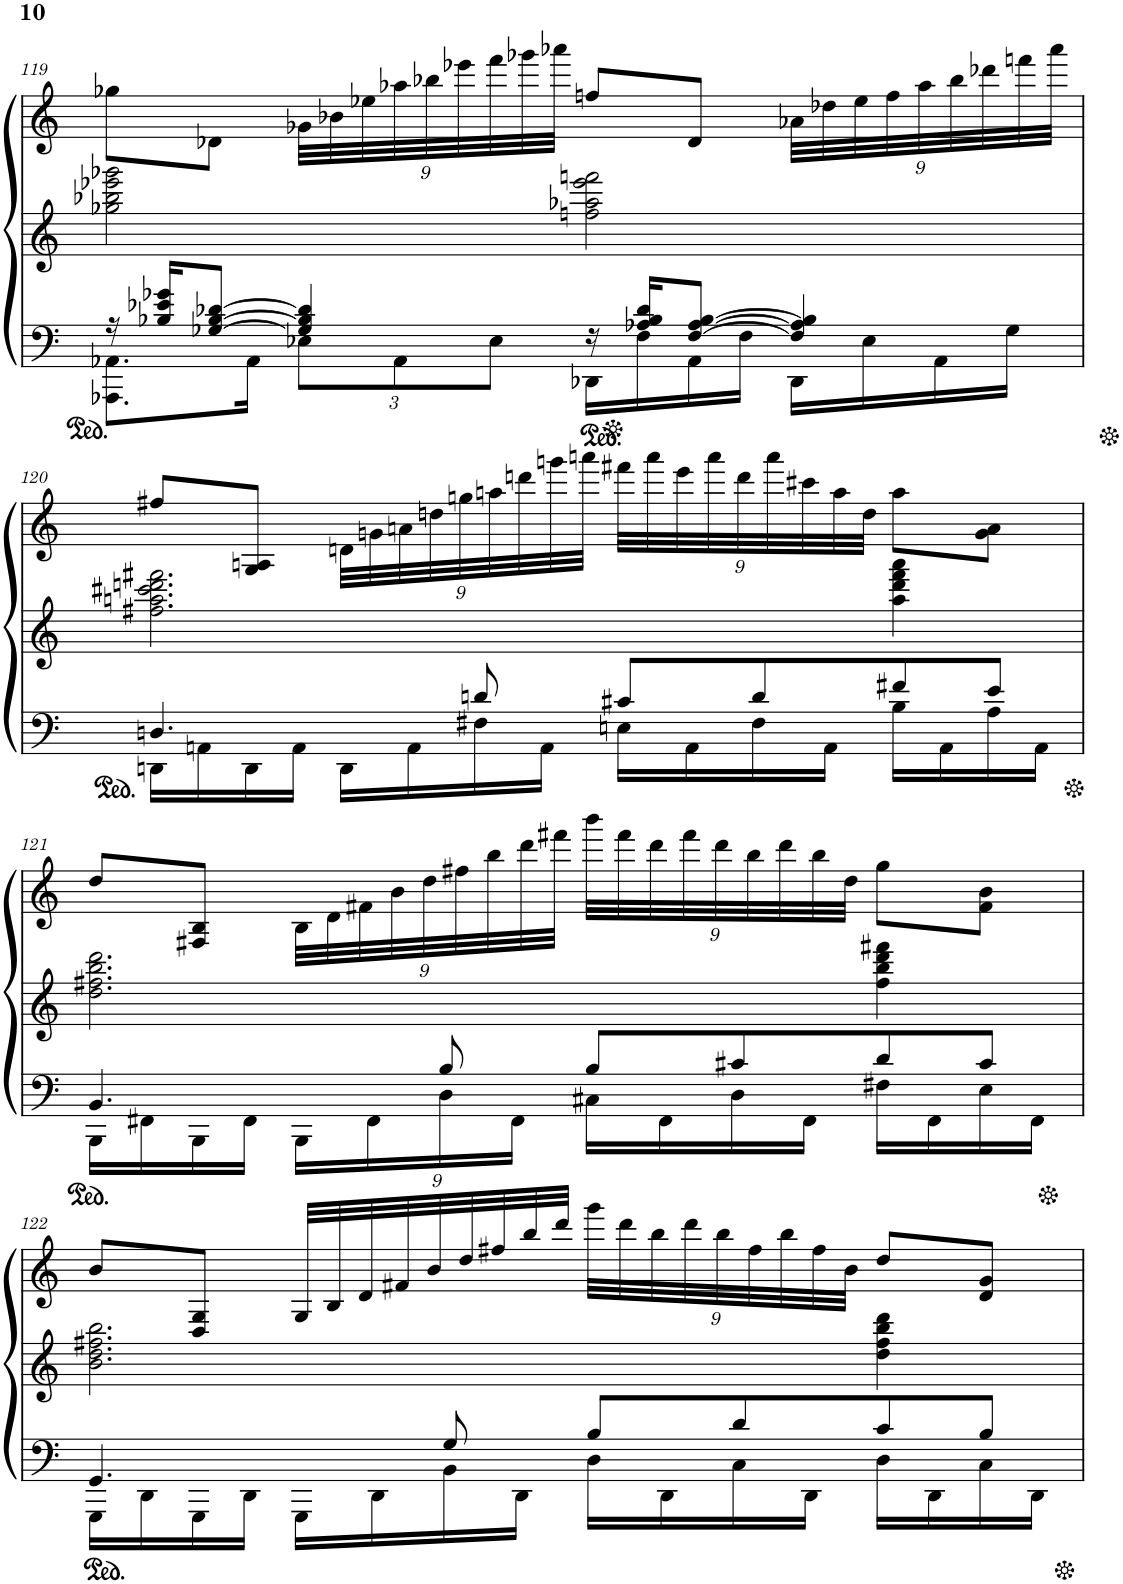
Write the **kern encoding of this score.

**kern	**kern	**kern
*part1	*part1	*part1
*staff3	*staff2	*staff1
*I"Piano	*	*
*I'Pno.	*	*
!!LO:PB:g=z
*clefF4	*clefG2	*clefG2
*k[]	*k[]	*k[]
*M4/4	*M4/4	*M4/4
=119	=119	=119
*^	*	*
8.AAA-X\ 8.AA-X\L	16r	2gg-X\ 2bb-X\ 2eee-X\ 2ggg-X\	8gg-X\L
.	16B-X/ 16e-X/ 16g-X/KL	.	.
.	[8G-X/ [8B-/ [8d-X/J	.	8d-X\J
16AA-\Jk	.	.	.
*Xbrackettup	*	*	*Xbrackettup
12E-X\L	4G-/] 4B-/] 4d-/]	.	36g-X\LLL
.	.	.	36b-X\
.	.	.	36ee-X\
12AA-\	.	.	36aa-X\
.	.	.	36bb-X\
.	.	.	36eee-X\
12E-\J	.	.	36fff\
.	.	.	36ggg-X\
.	.	.	36aaa-X\JJJ
16DD-X\LL	16r	2ffn\ 2aa-X\ 2eee-\ 2fffn\	8ffn/L
16F\	16A-X/ 16B-/ 16d-/KL	.	.
16AA-\	[8F/ [8A-/ [8B-/J	.	8d-/J
16F\JJ	.	.	.
16DD-\LL	4F/] 4A-/] 4B-/]	.	36a-X\LLL
.	.	.	36dd-X\
.	.	.	36ee-\
16E-\	.	.	.
.	.	.	36ff\
.	.	.	36aa-\
16AA-\	.	.	.
.	.	.	36bb-\
.	.	.	36ddd-X\
16G-\JJ	.	.	.
.	.	.	36fffn\
.	.	.	36aaa-\JJJ
!!LO:LB:g=z
=120	=120	=120	=120
16DDn\LL	4.Dn/	2.ff#X\ 2.aan\ 2.ccc#X\ 2.dddn\ 2.fff#X\	8ff#X/L
16AAn\	.	.	.
16DD\	.	.	8G/ 8An/J
16AA\JJ	.	.	.
16DD\LL	.	.	36dn\LLL
.	.	.	36gn\
.	.	.	36an\
16AA\	.	.	.
.	.	.	36ddn\
.	.	.	36ggn\
16F#X\	8dn/	.	.
.	.	.	36aan\
.	.	.	36dddn\
16AA\JJ	.	.	.
.	.	.	36gggn\
.	.	.	36aaan\JJJ
16En\LL	8c#X/L	.	36fff#X\LLL
.	.	.	36aaa\
.	.	.	36eee\
16AA\	.	.	.
.	.	.	36aaa\
.	.	.	36ddd\
16F#\	8d/	.	.
.	.	.	36aaa\
.	.	.	36ccc#X\
16AA\JJ	.	.	.
.	.	.	36aa\
.	.	.	36dd\JJJ
16B\LL	8f#X/	4aa\ 4ddd\ 4fff#\ 4aaa\	8aa\L
16AA\	.	.	.
16A\	8e/J	.	8g\ 8a\J
16AA\JJ	.	.	.
!!LO:LB:g=z
=121	=121	=121	=121
16BBB\LL	4.BB/	2.dd\ 2.ff#X\ 2.bb\ 2.ddd\	8dd/L
16FF#X\	.	.	.
16BBB\	.	.	8F#X/ 8B/J
16FF#\JJ	.	.	.
16BBB\LL	.	.	36B\LLL
.	.	.	36d\
.	.	.	36f#X\
16FF#\	.	.	.
.	.	.	36b\
.	.	.	36dd\
16D\	8B/	.	.
.	.	.	36ff#X\
.	.	.	36bb\
16FF#\JJ	.	.	.
.	.	.	36ddd\
.	.	.	36fff#X\JJJ
16C#X\LL	8B/L	.	36bbb\LLL
.	.	.	36fff#\
.	.	.	36ddd\
16FF#\	.	.	.
.	.	.	36fff#\
.	.	.	36ddd\
16D\	8c#X/	.	.
.	.	.	36bb\
.	.	.	36ddd\
16FF#\JJ	.	.	.
.	.	.	36bb\
.	.	.	36dd\JJJ
16F#X\LL	8d/	4ff#\ 4bb\ 4ddd\ 4fff#X\	8gg\L
16FF#\	.	.	.
16E\	8c#/J	.	8f#\ 8b\J
16FF#\JJ	.	.	.
!!LO:LB:g=z
=122	=122	=122	=122
16GGG\LL	4.GG/	2.b\ 2.dd\ 2.ff#X\ 2.bb\	8b/L
16DD\	.	.	.
16GGG\	.	.	8D/ 8G/J
16DD\JJ	.	.	.
16GGG\LL	.	.	36G/LLL
.	.	.	36B/
.	.	.	36d/
16DD\	.	.	.
.	.	.	36f#X/
.	.	.	36b/
16BB\	8G/	.	.
.	.	.	36dd/
.	.	.	36ff#X/
16DD\JJ	.	.	.
.	.	.	36bb/
.	.	.	36ddd/JJJ
16D\LL	8B/L	.	36ggg\LLL
.	.	.	36ddd\
.	.	.	36bb\
16DD\	.	.	.
.	.	.	36ddd\
.	.	.	36bb\
16C\	8d/	.	.
.	.	.	36ff#\
.	.	.	36bb\
16DD\JJ	.	.	.
.	.	.	36ff#\
.	.	.	36b\JJJ
16D\LL	8c/	4dd\ 4ff#\ 4bb\ 4ddd\	8dd/L
16DD\	.	.	.
16C\	8B/J	.	8d/ 8g/J
16DD\JJ	.	.	.
*v	*v	*	*
=	=	=
*-	*-	*-
